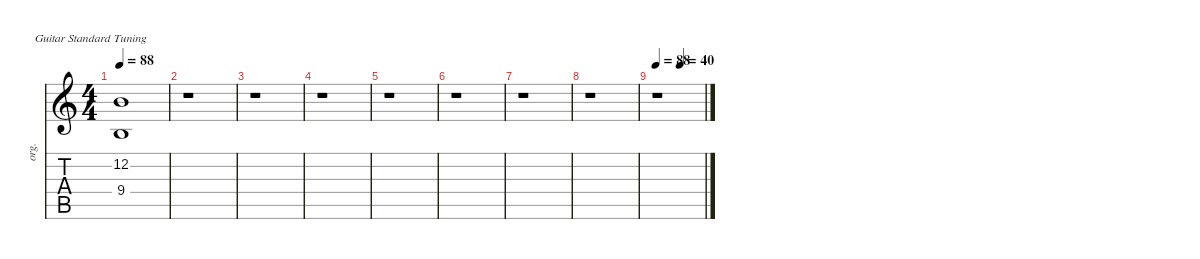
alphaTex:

\defaultSystemsLayout 4
\hideDynamics
\bracketExtendMode nobrackets
\otherSystemsTrackNameOrientation horizontal
\track ("Synth" "org.") {instrument churchorgan}
\staff {score tabs}
\tuning (E4 B3 G3 D3 A2 E2)
\ts (4 4)
\tempo 88
\clef g2
\ks c
(12.2 9.4).1{dy f} |
r.1 |
r.1 |
r.1 |
r.1 |
r.1 |
r.1 |
r.1 |
\tempo 88
\tempo (40 0.5)
r.1
